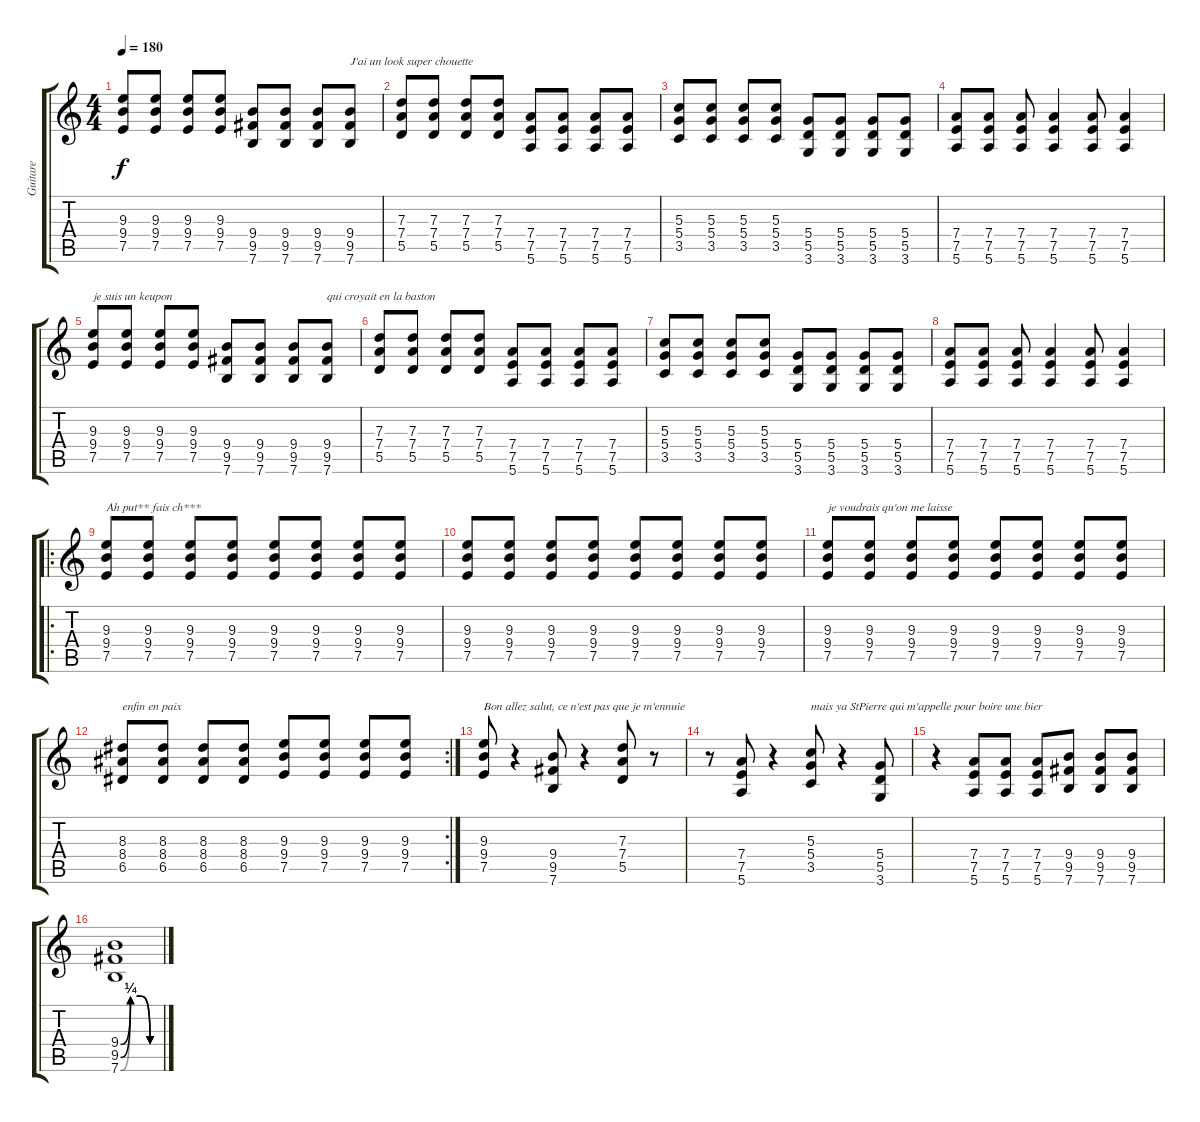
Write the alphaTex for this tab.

\track ("Guitare" "Guitare") {instrument electricguitarclean}
\staff {score tabs}
\tuning (E4 B3 G3 D3 A2 E2) {hide}
\ts (4 4)
\tempo 180
\clef g2
\ks c
(9.3 9.4 7.5).8{txt "" dy f instrument electricguitarmuted} (9.3 9.4 7.5).8 (9.3 9.4 7.5).8 (9.3 9.4 7.5).8 (9.4 9.5 7.6).8 (9.4 9.5 7.6).8 (9.4 9.5 7.6).8 (9.4 9.5 7.6).8{txt "J'ai un look super chouette"} |
(7.3 7.4 5.5).8 (7.3 7.4 5.5).8 (7.3 7.4 5.5).8 (7.3 7.4 5.5).8 (7.4 7.5 5.6).8 (7.4 7.5 5.6).8 (7.4 7.5 5.6).8 (7.4 7.5 5.6).8 |
(5.3 5.4 3.5).8{txt ""} (5.3 5.4 3.5).8 (5.3 5.4 3.5).8 (5.3 5.4 3.5).8 (5.4 5.5 3.6).8 (5.4 5.5 3.6).8 (5.4 5.5 3.6).8 (5.4 5.5 3.6).8 |
(7.4 7.5 5.6).8 (7.4 7.5 5.6).8 (7.4 7.5 5.6).8 (7.4 7.5 5.6).4 (7.4 7.5 5.6).8 (7.4 7.5 5.6).4 |
(9.3 9.4 7.5).8{txt "je suis un keupon"} (9.3 9.4 7.5).8 (9.3 9.4 7.5).8 (9.3 9.4 7.5).8 (9.4 9.5 7.6).8 (9.4 9.5 7.6).8 (9.4 9.5 7.6).8 (9.4 9.5 7.6).8{txt "qui croyait en la baston"} |
(7.3 7.4 5.5).8 (7.3 7.4 5.5).8 (7.3 7.4 5.5).8 (7.3 7.4 5.5).8 (7.4 7.5 5.6).8 (7.4 7.5 5.6).8 (7.4 7.5 5.6).8 (7.4 7.5 5.6).8 |
(5.3 5.4 3.5).8{txt ""} (5.3 5.4 3.5).8 (5.3 5.4 3.5).8 (5.3 5.4 3.5).8 (5.4 5.5 3.6).8 (5.4 5.5 3.6).8 (5.4 5.5 3.6).8 (5.4 5.5 3.6).8 |
(7.4 7.5 5.6).8 (7.4 7.5 5.6).8 (7.4 7.5 5.6).8 (7.4 7.5 5.6).4 (7.4 7.5 5.6).8 (7.4 7.5 5.6).4 |
\ro
(9.3 9.4 7.5).8{txt "Ah put** fais ch***" instrument distortionguitar} (9.3 9.4 7.5).8 (9.3 9.4 7.5).8 (9.3 9.4 7.5).8 (9.3 9.4 7.5).8 (9.3 9.4 7.5).8 (9.3 9.4 7.5).8 (9.3 9.4 7.5).8 |
(9.3 9.4 7.5).8{txt ""} (9.3 9.4 7.5).8 (9.3 9.4 7.5).8 (9.3 9.4 7.5).8 (9.3 9.4 7.5).8 (9.3 9.4 7.5).8 (9.3 9.4 7.5).8 (9.3 9.4 7.5).8 |
(9.3 9.4 7.5).8{txt "je voudrais qu'on me laisse"} (9.3 9.4 7.5).8 (9.3 9.4 7.5).8 (9.3 9.4 7.5).8 (9.3 9.4 7.5).8 (9.3 9.4 7.5).8 (9.3 9.4 7.5).8 (9.3 9.4 7.5).8 |
\rc 2
(8.3 8.4 6.5).8{txt "enfin en paix"} (8.3 8.4 6.5).8 (8.3 8.4 6.5).8 (8.3 8.4 6.5).8 (9.3 9.4 7.5).8 (9.3 9.4 7.5).8 (9.3 9.4 7.5).8 (9.3 9.4 7.5).8 |
(9.3 9.4 7.5).8{txt "Bon allez salut, ce n'est pas que je m'ennuie"} r.4 (9.4 9.5 7.6).8 r.4 (7.3 7.4 5.5).8 r.8 |
r.8 (7.4 7.5 5.6).8 r.4 (5.3 5.4 3.5).8{txt "mais ya StPierre qui m'appelle pour boire une bier"} r.4 (5.4 5.5 3.6).8 |
r.4 (7.4 7.5 5.6).8 (7.4 7.5 5.6).8 (7.4 7.5 5.6).8 (9.4 9.5 7.6).8 (9.4 9.5 7.6).8 (9.4 9.5 7.6).8 |
(9.4{be (custom 0 0 15 1 30 1 45 0 60 0)} 9.5{be (custom 0 0 15 1 30 1 45 0 60 0)} 7.6{be (custom 0 0 15 1 30 1 45 0 60 0)}).1
